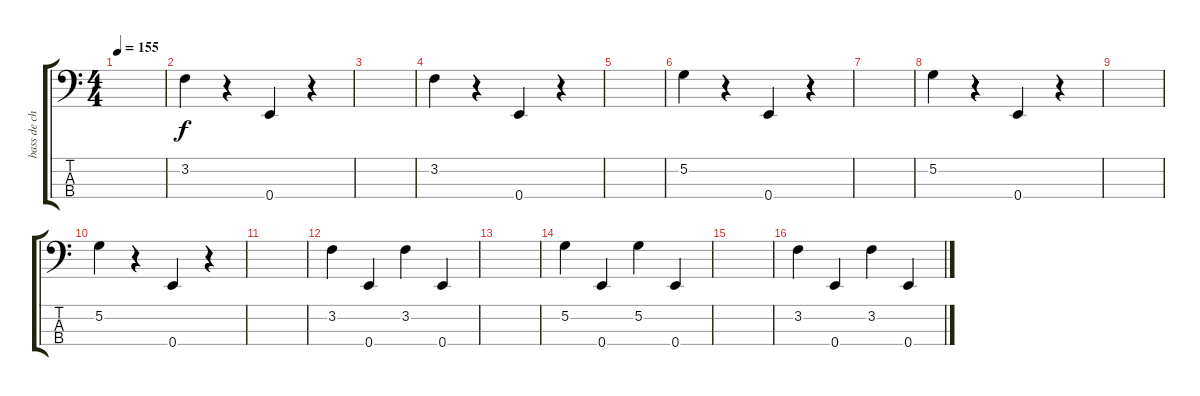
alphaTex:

\track ("bass de chris" "bass de ch") {instrument acousticguitarnylon}
\staff {score tabs}
\tuning (G2 D2 A1 E1) {hide}
\ts (4 4)
\tempo 155
\clef f4
\ks c
|
3.2.4 r.4 0.4.4 r.4 |
|
3.2.4 r.4 0.4.4 r.4 |
|
5.2.4 r.4 0.4.4 r.4 |
|
5.2.4 r.4 0.4.4 r.4 |
|
5.2.4 r.4 0.4.4 r.4 |
|
3.2.4 0.4.4 3.2.4 0.4.4 |
|
5.2.4 0.4.4 5.2.4 0.4.4 |
|
3.2.4 0.4.4 3.2.4 0.4.4
